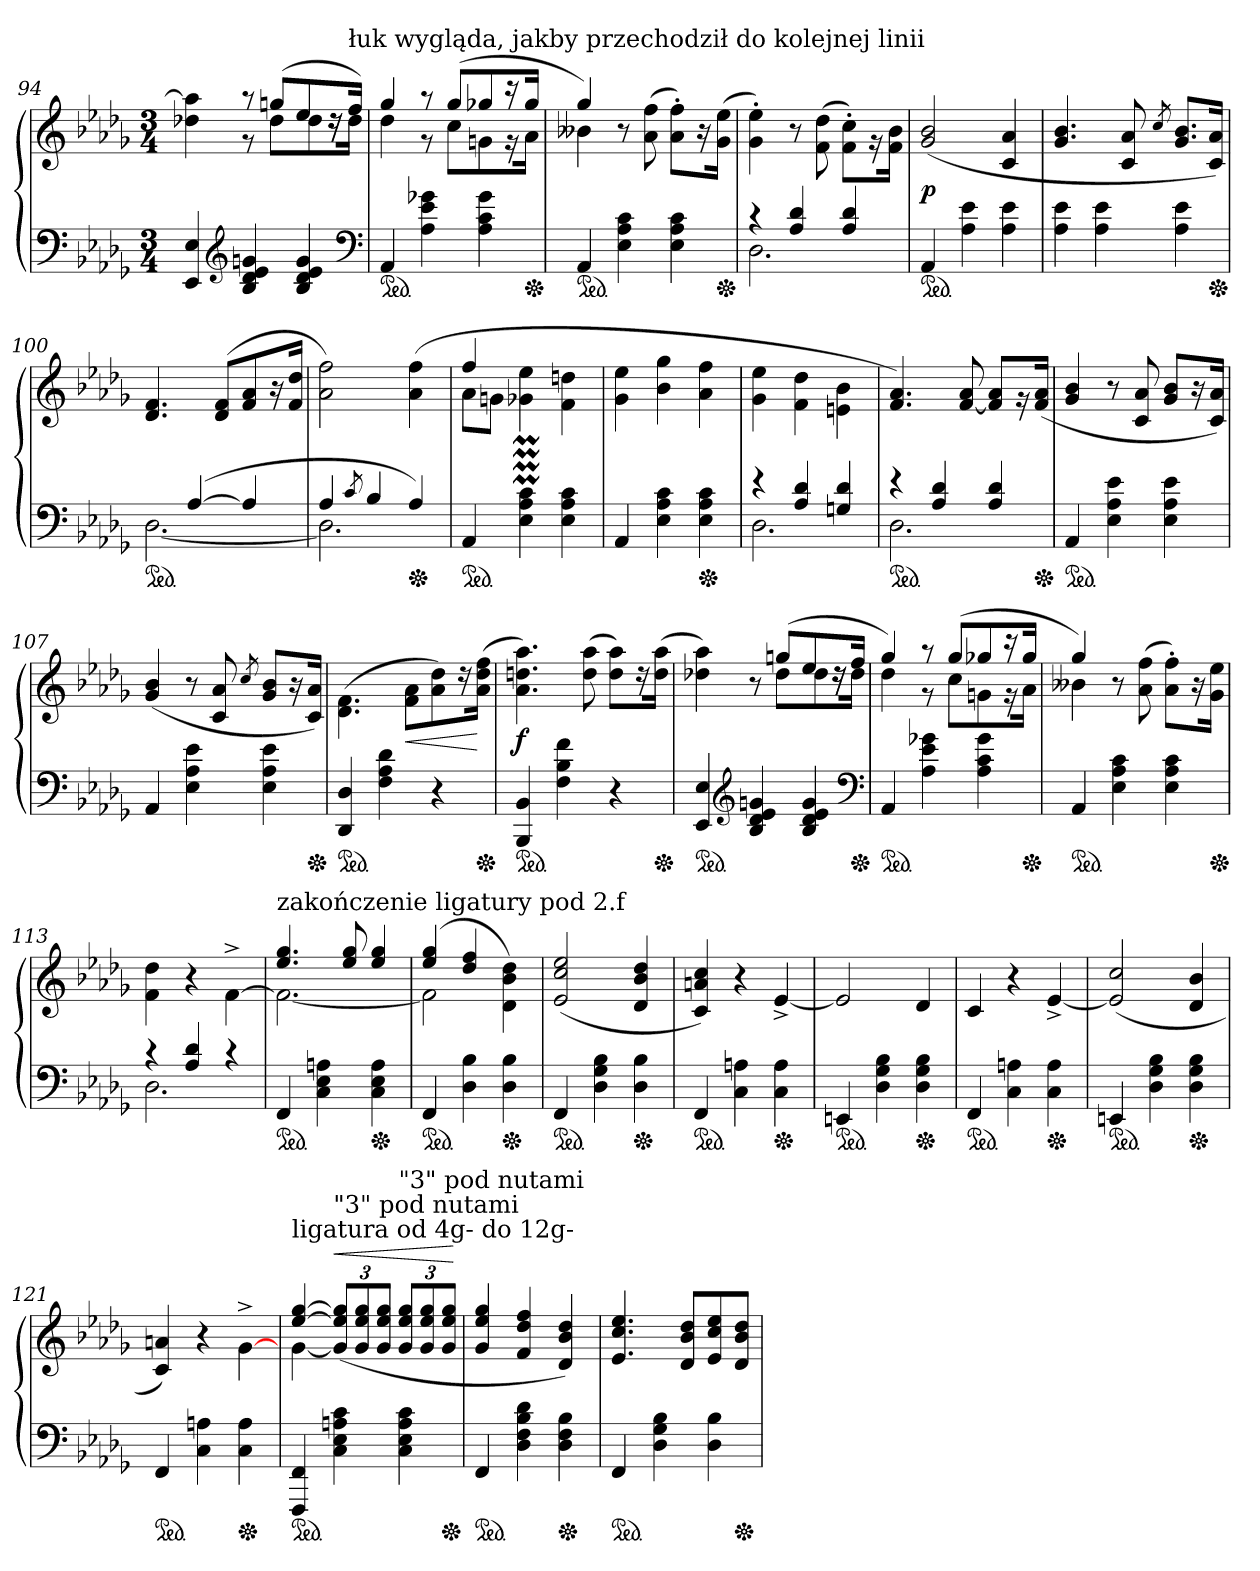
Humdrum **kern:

**kern	**kern	**dynam
*part1	*part1	*part1
*staff2	*staff1	*staff1/2
*clefF4	*clefG2	*
*k[b-e-a-d-g-]	*k[b-e-a-d-g-]	*
*M3/4	*M3/4	*
=94	=94	=94
*	*^	*
4EE- 4E-	4ryy	4dd-X 4aa-]	.
*clefG2	*	*	*
4B- 4d- 4e- 4gn	8r	8r	.
.	(>8ggnL	8dd-L	.
4B- 4d- 4e- 4g	8ee-	8dd-	.
.	16rdd	16rdd	.
!	!LO:TX:a:t=łuk wygląda, jakby przechodził do kolejnej linii	!	!
.	16ffJk)	16dd-Jk	.
*clefF4	*	*	*
=95	=95	=95	=95
*ped	*	*	*
4AA-	4gg-	4dd-	.
4A- 4e- 4g-X	8r	8r	.
.	(>8gg-L	8ccL	.
4A- 4c 4g-	8gg-X	8gn	.
.	16r	16r	.
*Xped	*	*	*
.	16gg-Jk	16a-Jk	.
=96	=96	=96	=96
*ped	*	*	*
4AA-	4gg-)	4b--X	.
4E- 4A- 4c	2ryy	8r	.
.	.	(>8a- 8ff	.
4E- 4A- 4c	.	8a-'> 8ff'>L)	.
.	.	16r	.
*Xped	*	*	*
.	.	(>16g- 16ee-Jk	.
*	*v	*v	*
=97	=97	=97
*^	*	*
4r	2.D-	4g-'> 4ee-'>)	.
4A- 4d-	.	8r	.
.	.	(>8f\ 8dd-\	.
4A- 4d-	.	8f'>\ 8cc'>\L)	.
.	.	16rg	.
.	.	16f 16b-Jk	.
*v	*v	*	*
=98	=98	=98
*ped	*	*
4AA-	(<2g- 2b-	p
4A- 4e-	.	.
4A- 4e-	4c 4a-	.
=99	=99	=99
4A- 4e-	4.g- 4.b-	.
4A- 4e-	.	.
.	8c 8a-	.
.	8qcc/	.
4A- 4e-	8.g- 8.b-L	.
*Xped	*	*
.	16c 16a-Jk)	.
=100	=100	=100
*^	*	*
*ped	*	*	*
4ryy	[2.D-	4.d- 4.f	.
(>[4A-	.	.	.
.	.	(>8d- 8fL	.
4A-]	.	8f 8a-	.
.	.	16r	.
.	.	16f 16dd-Jk	.
=101	=101	=101	=101
4A-	2.D-]	2a- 2ff)	.
8qc/	.	.	.
4B-	.	.	.
*Xped	*	*	*
4A-)	.	(>4a- 4ff	.
*v	*v	*	*
=102	=102	=102
*	*^	*
*ped	*	*	*
4AA-	4ff	8a-L	.
.	.	8gnJ	.
4E- 4A- 4c	2ryy	4g-XM 4ee-M	.
4E- 4A- 4c	.	4f\ 4ddn\	.
*	*v	*v	*
=103	=103	=103
4AA-	4g- 4ee-	.
4E- 4A- 4c	4b- 4gg-	.
*Xped	*	*
4E- 4A- 4c	4a- 4ff	.
=104	=104	=104
*^	*	*
4re	2.D-	4g- 4ee-	.
4A- 4d-	.	4f\ 4dd-\	.
4Gn 4d-	.	4en\ 4b-\	.
=105	=105	=105	=105
*ped	*	*	*
4re	2.D-	4.f 4.a-)	.
4A- 4d-	.	.	.
.	.	[8f 8a-	.
4A- 4d-	.	8f] 8a-L	.
.	.	16rg	.
*Xped	*	*	*
.	.	(<16f 16a-Jk	.
*v	*v	*	*
=106	=106	=106
*ped	*	*
4AA-	4g- 4b-	.
4E- 4A- 4e-	8r	.
.	8c 8a-	.
4E- 4A- 4e-	8g- 8b-L	.
.	16r	.
.	16c 16a-Jk)	.
=107	=107	=107
4AA-	(<4g- 4b-	.
4E- 4A- 4e-	8r	.
.	8c 8a-	.
.	8qcc/	.
4E- 4A- 4e-	8g- 8b-L	.
.	16r	.
*Xped	*	*
.	16c 16a-Jk)	.
=108	=108	=108
*ped	*	*
4DD- 4D-	(>4.d-\ 4.f\	.
4F 4A- 4d-	.	.
.	8f 8a-L	<
4r	8a- 8dd-)	.
.	16rdd	.
*Xped	*	*
.	(>16a- 16dd- 16ffJk	[
=109	=109	=109
*ped	*	*
4BBB- 4BB-	4.a- 4.ddn 4.aa-)	f
4F 4B- 4f	.	.
.	(>8dd 8aa-	.
4r	8dd 8aa-L)	.
.	16rdd	.
*Xped	*	*
.	(>16dd 16aa-Jk	.
=110	=110	=110
*	*^	*
*ped	*	*	*
4EE- 4E-	4.ryy	4dd-X 4aa-)	.
*clefG2	*	*	*
4B- 4d- 4e- 4gn	.	8r	.
.	(>8ggnL	8dd-L	.
4B- 4d- 4e- 4g	8ee-	8dd-	.
.	16rdd	16rdd	.
*Xped	*	*	*
.	16ffJk	16dd-Jk	.
*clefF4	*	*	*
=111	=111	=111	=111
*ped	*	*	*
4AA-	4gg-)	4dd-	.
4A- 4e- 4g-X	8r	8r	.
.	(>8gg-L	8ccL	.
4A- 4c 4g-	8gg-X	8gn	.
.	16r	16r	.
*Xped	*	*	*
.	16gg-Jk	16a-Jk	.
=112	=112	=112	=112
*ped	*	*	*
4AA-	4gg-)	4b--X	.
4E- 4A- 4c	2ryy	8r	.
.	.	(>8a- 8ff	.
4E- 4A- 4c	.	8a-'> 8ff'>L)	.
.	.	16r	.
*Xped	*	*	*
.	.	16g- 16ee-Jk	.
*	*v	*v	*
=113	=113	=113
*^	*	*
4r	2.D-	4f\ 4dd-\	.
4A- 4d-	.	4r	.
4r	.	[<4f^>\	.
*v	*v	*	*
=114	=114	=114
*	*^	*
!	!LO:TX:a:t=zakończenie ligatury pod 2.f	!	!
*ped	*	*	*
4FF	4.ee- 4.gg-	2.f_	.
4C 4E- 4An	.	.	.
.	8ee- 8gg-	.	.
*Xped	*	*	*
4C 4E- 4A	4ee- 4gg-	.	.
=115	=115	=115	=115
*ped	*	*	*
4FF	(>4ee- 4gg-	2f]	.
4D- 4B-	4dd- 4ff	.	.
*Xped	*	*	*
4D- 4B-	4ryy	4d-\ 4b-\ 4dd-\)	.
*	*v	*v	*
=116	=116	=116
*ped	*	*
4FF	(<2e- 2cc 2ee-	.
4D- 4G- 4B-	.	.
*Xped	*	*
4D- 4B-	4d- 4b- 4dd-	.
=117	=117	=117
*ped	*	*
4FF	4c 4an 4cc)	.
4C 4An	4r	.
*Xped	*	*
4C 4A	[4e-^<	.
=118	=118	=118
*ped	*	*
4EEn	2e-]	.
4D- 4G- 4B-	.	.
*Xped	*	*
4D- 4G- 4B-	4d-	.
=119	=119	=119
*ped	*	*
4FF	4c	.
4C 4An	4r	.
*Xped	*	*
4C 4A	[4e-^<	.
=120	=120	=120
*ped	*	*
4EEn	(<2e-] 2cc	.
4D- 4G- 4B-	.	.
*Xped	*	*
4D- 4G- 4B-	4d- 4b-	.
=121	=121	=121
*ped	*	*
4FF	4c 4an)	.
4C 4An	4r	.
*Xped	*	*
4C 4A	[<4g-^>\	.
=122	=122	=122
*	*^	*
!	!LO:TX:a:t=ligatura od 4g- do 12g-	!	!
*ped	*	*	*
4FFF 4FF	[4ee- [4gg-	[<4g-	.
!	!LO:TX:a:t="3" pod nutami	!	!
!	!	!	!LO:HP:a
4C 4E- 4An 4c	(<12g-]/ 12ee-]/ 12gg-]/L	2ryy	<
.	12g- 12ee- 12gg-	.	.
.	12g- 12ee- 12gg-J	.	.
!	!LO:TX:a:t="3" pod nutami	!	!
4C 4E- 4A 4c	12g-/ 12ee-/ 12gg-/L	.	.
.	12g- 12ee- 12gg-	.	.
*Xped	*	*	*
.	12g- 12ee- 12gg-J	.	.
*	*v	*v	*
.	.	[
=123	=123	=123
*ped	*	*
4FF	4g-/ 4ee-/ 4gg-/	.
4D- 4F 4B- 4d-	4f/ 4dd-/ 4ff/	.
*Xped	*	*
4D- 4F 4B-	4d- 4b- 4dd-)	.
=124	=124	=124
*ped	*	*
4FF	4.e- 4.cc 4.ee-	.
4D- 4G- 4B-	.	.
.	8d- 8b- 8dd-L	.
4D- 4B-	8e- 8cc 8ee-	.
*Xped	*	*
.	8d- 8b- 8dd-J	.
=	=	=
*-	*-	*-
